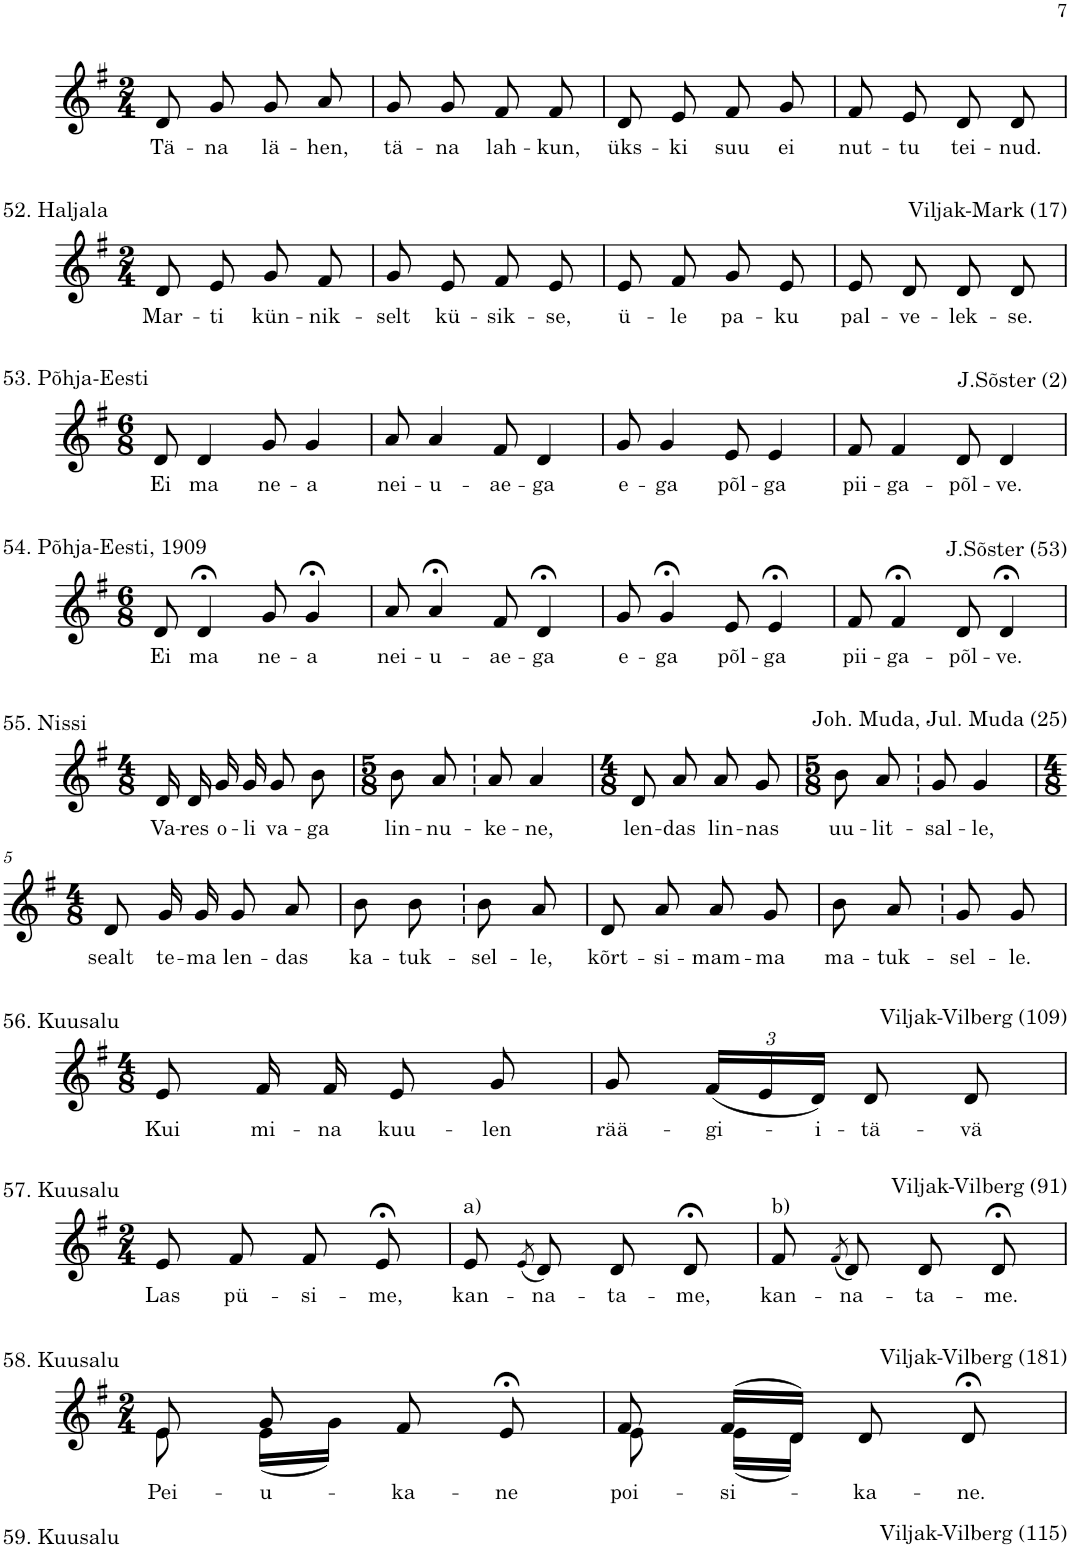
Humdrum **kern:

**kern	**text
*part1	*part1
*staff1	*staff1
*I"Piano	*
*I'Pno.	*
!!LO:PB:g=z
*clefG2	*
*k[f#]	*
*M2/4	*
=1	=1
!	!LO:LY:b
8d/	Tä-
!	!LO:LY:b
8g/	-na
!	!LO:LY:b
8g/	lä-
!	!LO:LY:b
8a/	-hen,
=2	=2
!	!LO:LY:b
8g/	tä-
!	!LO:LY:b
8g/	-na
!	!LO:LY:b
8f#/	lah-
!	!LO:LY:b
8f#/	-kun,
=3	=3
!	!LO:LY:b
8d/	üks-
!	!LO:LY:b
8e/	-ki
!	!LO:LY:b
8f#/	suu
!	!LO:LY:b
8g/	ei
=4	=4
!	!LO:LY:b
8f#/	nut-
!	!LO:LY:b
8e/	-tu
!	!LO:LY:b
8d/	tei-
!	!LO:LY:b
8d/	-nud.
!!LO:LB:g=z
=1	=1
*k[f#]	*
*M2/4	*
!	!LO:LY:b
8d/	Mar-
!	!LO:LY:b
8e/	-ti
!	!LO:LY:b
8g/	kün-
!	!LO:LY:b
8f#/	-nik-
=2	=2
!	!LO:LY:b
8g/	-selt
!	!LO:LY:b
8e/	kü-
!	!LO:LY:b
8f#/	-sik-
!	!LO:LY:b
8e/	-se,
=3	=3
!	!LO:LY:b
8e/	ü-
!	!LO:LY:b
8f#/	-le
!	!LO:LY:b
8g/	pa-
!	!LO:LY:b
8e/	-ku
=4	=4
!	!LO:LY:b
8e/	pal-
!	!LO:LY:b
8d/	-ve-
!	!LO:LY:b
8d/	-lek-
!	!LO:LY:b
8d/	-se.
!!LO:LB:g=z
=1	=1
*k[f#]	*
*M6/8	*
!	!LO:LY:b
8d/	Ei
!	!LO:LY:b
4d/	ma
!	!LO:LY:b
8g/	ne-
!	!LO:LY:b
4g/	-a
=2	=2
!	!LO:LY:b
8a/	nei-
!	!LO:LY:b
4a/	-u-
!	!LO:LY:b
8f#/	-ae-
!	!LO:LY:b
4d/	-ga
=3	=3
!	!LO:LY:b
8g/	e-
!	!LO:LY:b
4g/	-ga
!	!LO:LY:b
8e/	põl-
!	!LO:LY:b
4e/	-ga
=4	=4
!	!LO:LY:b
8f#/	pii-
!	!LO:LY:b
4f#/	-ga-
!	!LO:LY:b
8d/	-põl-
!	!LO:LY:b
4d/	-ve.
!!LO:LB:g=z
=1	=1
*k[f#]	*
*M6/8	*
!	!LO:LY:b
8d/	Ei
!	!LO:LY:b
4d;</	ma
!	!LO:LY:b
8g/	ne-
!	!LO:LY:b
4g;</	-a
=2	=2
!	!LO:LY:b
8a/	nei-
!	!LO:LY:b
4a;</	-u-
!	!LO:LY:b
8f#/	-ae-
!	!LO:LY:b
4d;</	-ga
=3	=3
!	!LO:LY:b
8g/	e-
!	!LO:LY:b
4g;</	-ga
!	!LO:LY:b
8e/	põl-
!	!LO:LY:b
4e;</	-ga
=4	=4
!	!LO:LY:b
8f#/	pii-
!	!LO:LY:b
4f#;</	-ga-
!	!LO:LY:b
8d/	-põl-
!	!LO:LY:b
4d;</	-ve.
!!LO:LB:g=z
=1	=1
*k[f#]	*
*M4/8	*
!	!LO:LY:b
16d/	Va-
!	!LO:LY:b
16d/	-res
!	!LO:LY:b
16g/	o-
!	!LO:LY:b
16g/	-li
!	!LO:LY:b
8g/	va-
!	!LO:LY:b
8b\	-ga
=2	=2
*M5/8	*
!	!LO:LY:b
8b\	lin-
!	!LO:LY:b
8a/	-nu-
!	!LO:LY:b
8a/	-ke-
!	!LO:LY:b
4a/	-ne,
=3	=3
*M4/8	*
!	!LO:LY:b
8d/	len-
!	!LO:LY:b
8a/	-das
!	!LO:LY:b
8a/	lin-
!	!LO:LY:b
8g/	-nas
=4	=4
*M5/8	*
!	!LO:LY:b
8b\	uu-
!	!LO:LY:b
8a/	-lit-
!	!LO:LY:b
8g/	-sal-
!	!LO:LY:b
4g/	-le,
!!LO:LB:g=z
=5	=5
*M4/8	*
!	!LO:LY:b
8d/	sealt
!	!LO:LY:b
16g/	te-
!	!LO:LY:b
16g/	-ma
!	!LO:LY:b
8g/	len-
!	!LO:LY:b
8a/	-das
=6	=6
!	!LO:LY:b
8b\	ka-
!	!LO:LY:b
8b\	-tuk-
!	!LO:LY:b
8b\	-sel-
!	!LO:LY:b
8a/	-le,
=7	=7
!	!LO:LY:b
8d/	kõrt-
!	!LO:LY:b
8a/	-si-
!	!LO:LY:b
8a/	-mam-
!	!LO:LY:b
8g/	-ma
=8	=8
!	!LO:LY:b
8b\	ma-
!	!LO:LY:b
8a/	-tuk-
!	!LO:LY:b
8g/	-sel-
!	!LO:LY:b
8g/	-le.
!!LO:LB:g=z
=1	=1
*k[f#]	*
*M4/8	*
!	!LO:LY:b
8e/	Kui
!	!LO:LY:b
16f#/	mi-
!	!LO:LY:b
16f#/	-na
!	!LO:LY:b
8e/	kuu-
!	!LO:LY:b
8g/	-len
=2	=2
!	!LO:LY:b
8g/	rää-
*Xbrackettup	*
!	!LO:LY:b
(24f#/LL	-gi-
24e/	.
!	!LO:LY:b
24d/JJ)	-i-
!	!LO:LY:b
8d/	-tä-
!	!LO:LY:b
8d/	-vä
!!LO:LB:g=z
=1	=1
*k[f#]	*
*M2/4	*
!	!LO:LY:b
8e/	Las
!	!LO:LY:b
8f#/	pü-
!	!LO:LY:b
8f#/	-si-
!	!LO:LY:b
8e;</	-me,
=2	=2
!LO:TX:a:t=a)	!
!	!LO:LY:b
8e/	kan-
(8qe/	.
!	!LO:LY:b
8d/)	-na-
!	!LO:LY:b
8d/	-ta-
!	!LO:LY:b
8d;</	-me,
=3	=3
!LO:TX:a:t=b)	!
!	!LO:LY:b
8f#/	kan-
(8qf#/	.
!	!LO:LY:b
8d/)	-na-
!	!LO:LY:b
8d/	-ta-
!	!LO:LY:b
8d;</	-me.
!!LO:LB:g=z
=1	=1
*k[f#]	*
*M2/4	*
!	!LO:LY:b
*^	*
8e/	8e\	Pei-
!	!	!LO:LY:b
8g/	(16e\LL	-u-
.	16g\JJ)	.
!	!	!LO:LY:b
8f#/	4ryy	-ka-
!	!	!LO:LY:b
8e;</	.	-ne
=2	=2	=2
!	!	!LO:LY:b
8f#/	8e\	poi-
!	!	!LO:LY:b
(16f#/LL	(16e\LL	-si-
16d/JJ)	16d\JJ)	.
!	!	!LO:LY:b
8d/	4ryy	-ka-
!	!	!LO:LY:b
8d;</	.	-ne.
*v	*v	*
=	=
*-	*-
